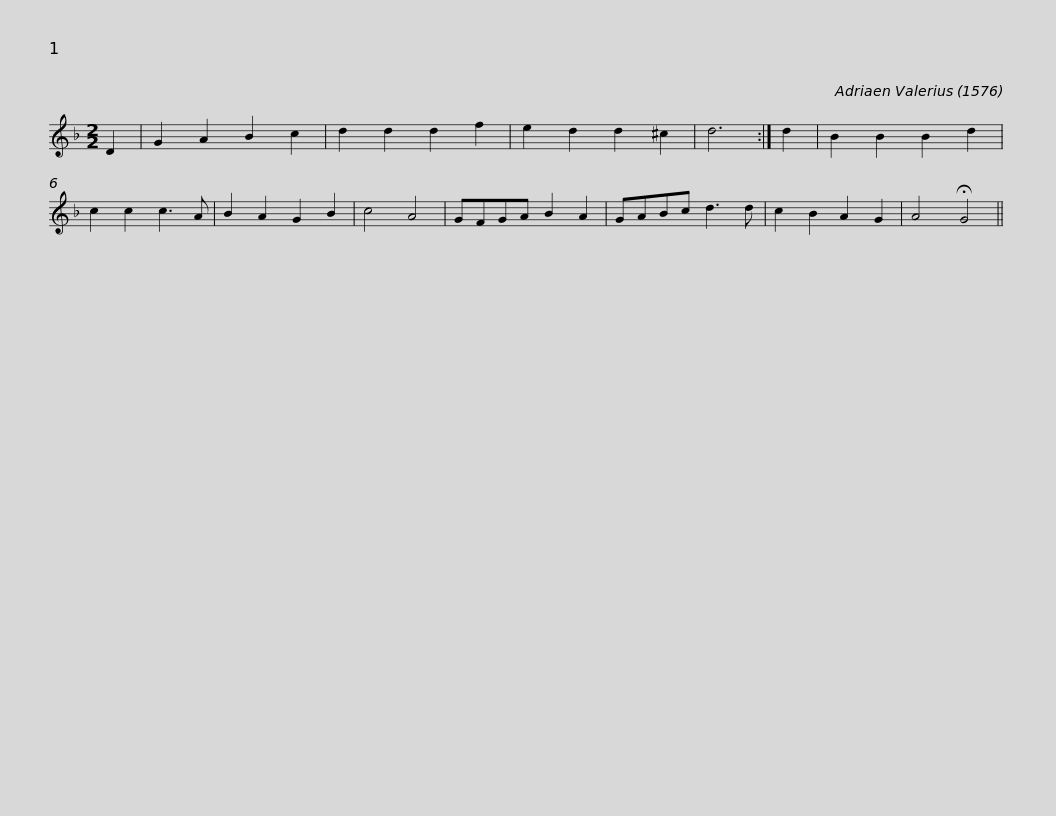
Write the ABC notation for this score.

X:1
L:1/8
M:2/2
I:linebreak $
K:F
V:1 treble
V:1
 D2 | G2 A2 B2 c2 | d2 d2 d2 f2 | e2 d2 d2 ^c2 | d6 :| %5
 d2 | B2 B2 B2 d2 | c2 c2 c3 A | B2 A2 G2 B2 | c4 A4 | %10
 GFGA B2 A2 |$ GABc d3 d | c2 B2 A2 G2 | A4 !fermata!G4 || %14
